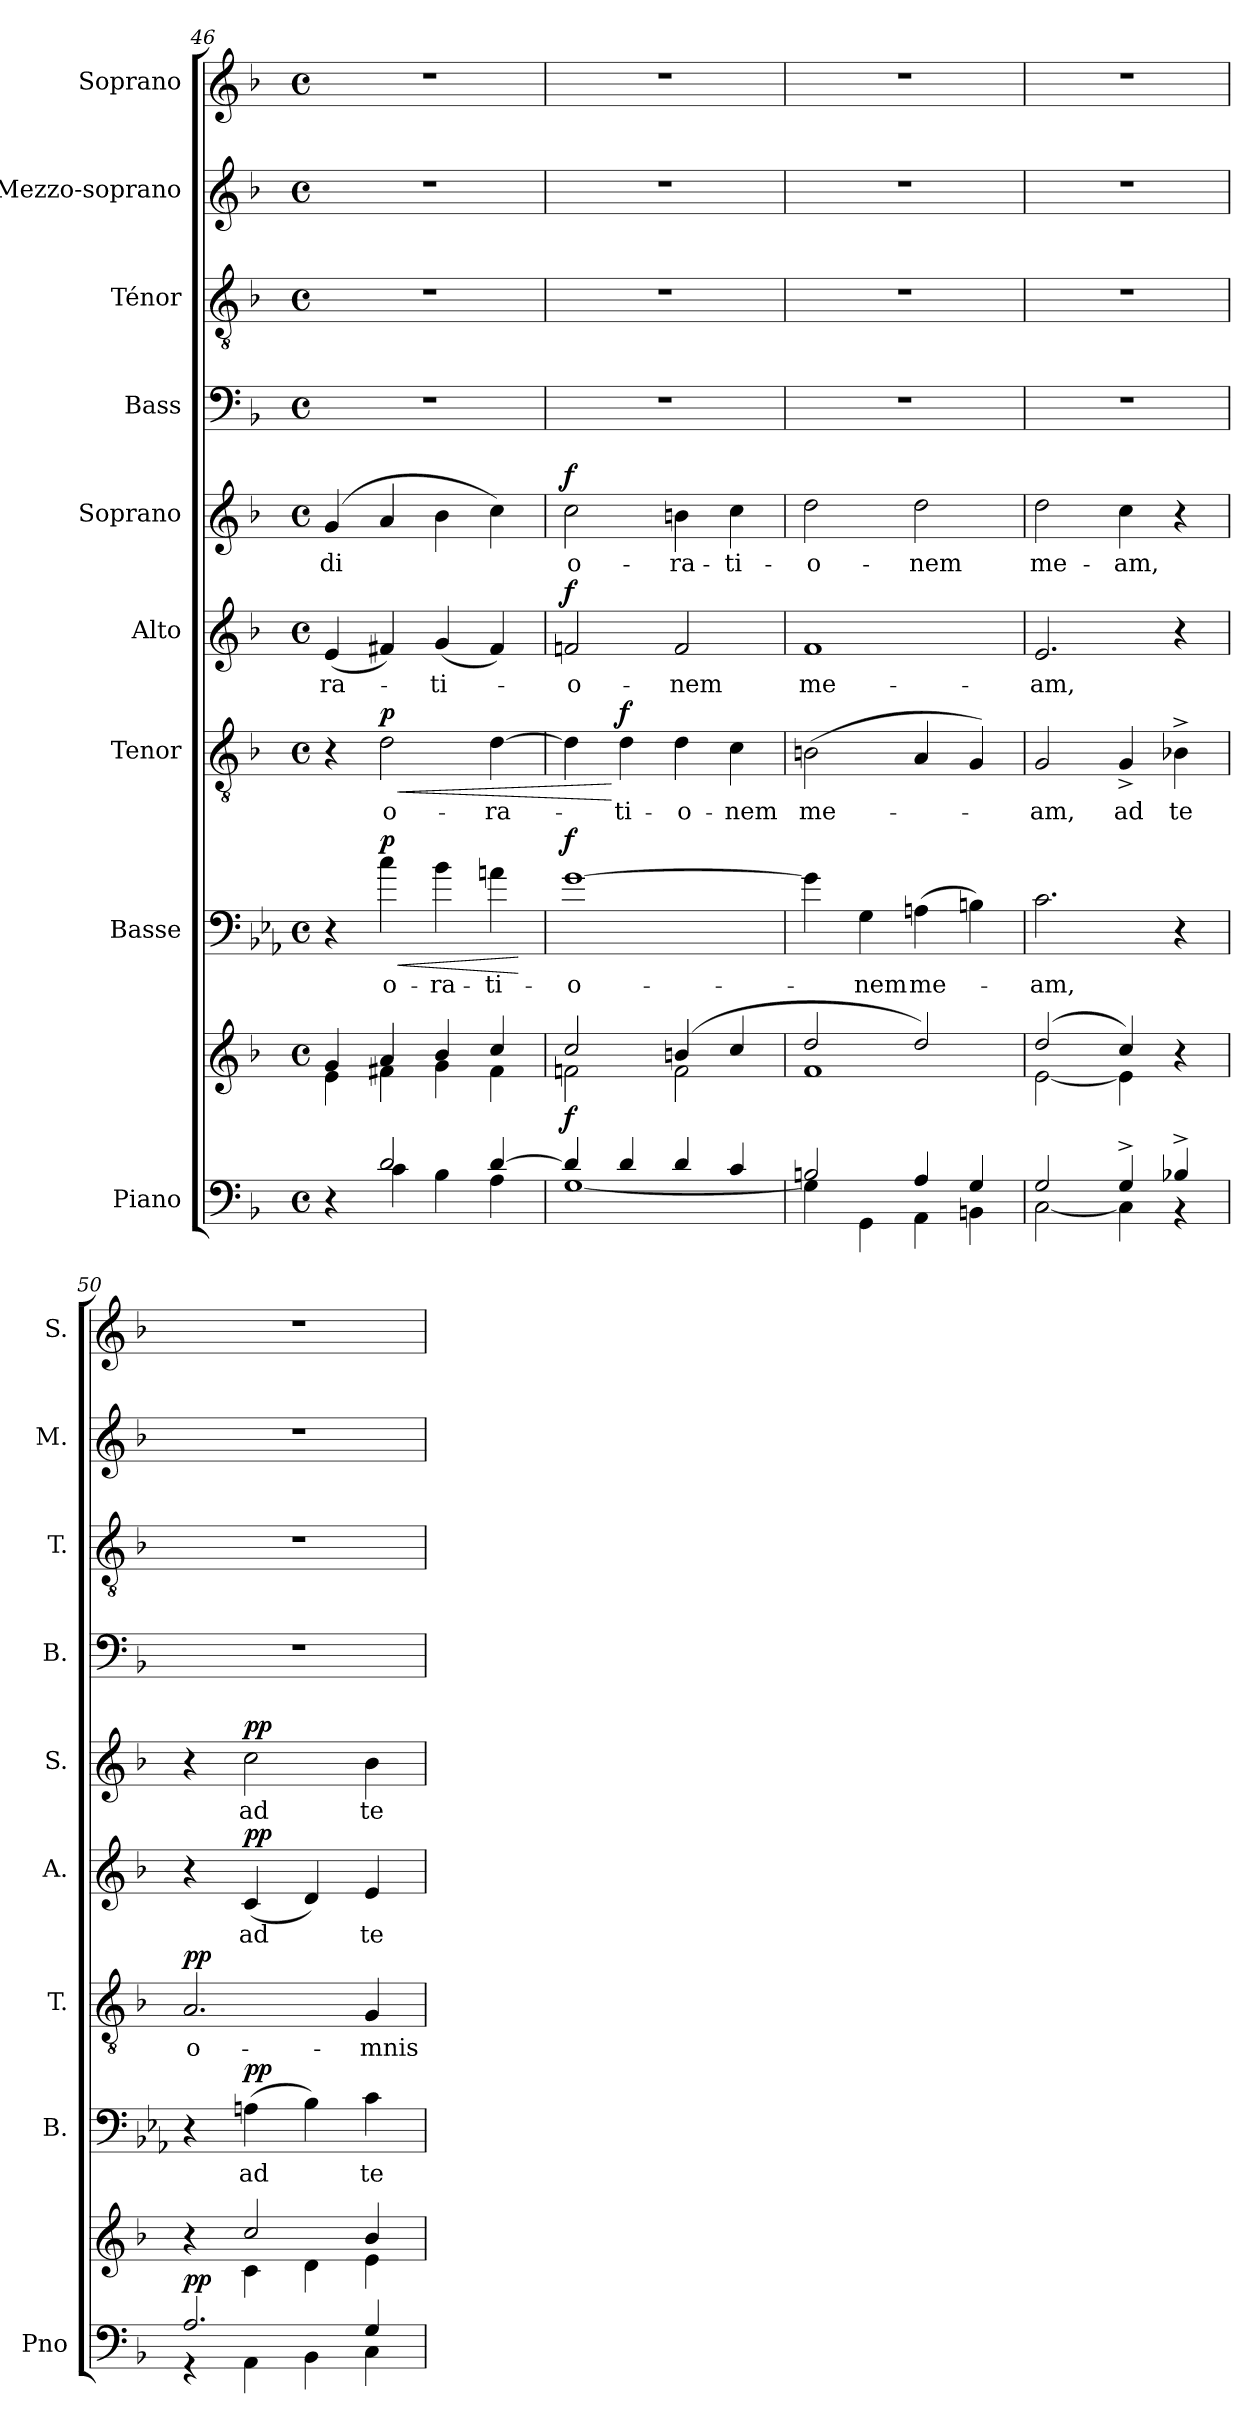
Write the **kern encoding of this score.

**kern	**kern	**dynam	**kern	**text	**dynam	**kern	**text	**dynam	**kern	**text	**dynam	**kern	**text	**dynam	**kern	**kern	**kern	**kern
*part9	*part9	*part9	*part8	*part8	*part8	*part7	*part7	*part7	*part6	*part6	*part6	*part5	*part5	*part5	*part4	*part3	*part2	*part1
*staff10	*staff9	*staff9/10	*staff8	*staff8	*staff8	*staff7	*staff7	*staff7	*staff6	*staff6	*staff6	*staff5	*staff5	*staff5	*staff4	*staff3	*staff2	*staff1
*I"Piano	*	*	*I"Basse	*	*	*I"Tenor	*	*	*I"Alto	*	*	*I"Soprano	*	*	*I"Bass	*I"Ténor	*I"Mezzo-soprano	*I"Soprano
*I'Pno	*	*	*I'B.	*	*	*I'T.	*	*	*I'A.	*	*	*I'S.	*	*	*I'B.	*I'T.	*I'M.	*I'S.
*clefF4	*clefG2	*	*clefF4	*	*	*clefGv2	*	*	*clefG2	*	*	*clefG2	*	*	*clefF4	*clefGv2	*clefG2	*clefG2
*	*	*	*ITrd8c14	*	*	*	*	*	*	*	*	*	*	*	*	*	*	*
*k[b-]	*k[b-]	*	*k[b-e-a-]	*	*	*k[b-]	*	*	*k[b-]	*	*	*k[b-]	*	*	*k[b-]	*k[b-]	*k[b-]	*k[b-]
*M4/4	*M4/4	*	*M4/4	*	*	*M4/4	*	*	*M4/4	*	*	*M4/4	*	*	*M4/4	*M4/4	*M4/4	*M4/4
*met(c)	*met(c)	*	*met(c)	*	*	*met(c)	*	*	*met(c)	*	*	*met(c)	*	*	*met(c)	*met(c)	*met(c)	*met(c)
=46	=46	=46	=46	=46	=46	=46	=46	=46	=46	=46	=46	=46	=46	=46	=46	=46	=46	=46
*^	*^	*	*	*	*	*	*	*	*	*	*	*	*	*	*	*	*	*
!	!	!	!	!	!	!	!	!	!	!	!	!LO:LY:b	!	!	!LO:LY:b	!	!	!	!	!
4r	4ryy	4g/	4e\	.	4r	.	.	4r	.	.	(4e/	-ra-	.	(4g/	-di	.	1r	1r	1r	1r
!	!	!	!	!	!	!LO:LY:b	!LO:HP:b	!	!LO:LY:b	!LO:HP:b	!	!	!	!	!	!	!	!	!	!
!	!	!	!	!	!	!	!LO:DY:n=1:a	!	!	!LO:DY:n=1:a	!	!	!	!	!	!	!	!	!	!
2d/	4c\	4a/	4f#X\	.	4ci\	o-	< p	2d\	o-	< p	4f#X/)	.	.	4a/	.	.	.	.	.	.
!	!	!	!	!	!	!LO:LY:b	!	!	!	!	!	!LO:LY:b	!	!	!	!	!	!	!	!
.	4B-\	4b-/	4g\	.	4B-i\	-ra-	.	.	.	.	(4g/	-ti-	.	4b-\	.	.	.	.	.	.
!	!	!	!	!	!	!LO:LY:b	!	!	!LO:LY:b	!	!	!	!	!	!	!	!	!	!	!
[4d/	4A\	4cc/	4f#\	.	4Ani\	-ti-	.	[4d\	-ra-	.	4f#/)	.	.	4cc\)	.	.	.	.	.	.
*v	*v	*	*	*	*	*	*	*	*	*	*	*	*	*	*	*	*	*	*	*
*	*v	*v	*	*	*	*	*	*	*	*	*	*	*	*	*	*	*	*	*
.	.	.	.	.	[	.	.	.	.	.	.	.	.	.	.	.	.	.
=47	=47	=47	=47	=47	=47	=47	=47	=47	=47	=47	=47	=47	=47	=47	=47	=47	=47	=47
*^	*^	*	*	*	*	*	*	*	*	*	*	*	*	*	*	*	*	*
!	!	!	!	!LO:DY:b	!	!LO:LY:b	!LO:DY:a	!	!	!	!	!LO:LY:b	!LO:DY:a	!	!LO:LY:b	!LO:DY:a	!	!	!	!
4d/]	[1G	2cc/	2fn\	f	[1Gi	-o-	f	4d\]	.	.	2fn/	-o-	f	2cc\	o-	f	1r	1r	1r	1r
!	!	!	!	!	!	!	!	!	!LO:LY:b	!LO:DY:n=1:a	!	!	!	!	!	!	!	!	!	!
4d/	.	.	.	.	.	.	.	4d\	-ti-	[ f	.	.	.	.	.	.	.	.	.	.
!	!	!	!	!	!	!	!	!	!LO:LY:b	!	!	!LO:LY:b	!	!	!LO:LY:b	!	!	!	!	!
4d/	.	(4bn/	2f\	.	.	.	.	4d\	-o-	.	2f/	-nem	.	4bn\	-ra-	.	.	.	.	.
!	!	!	!	!	!	!	!	!	!LO:LY:b	!	!	!	!	!	!LO:LY:b	!	!	!	!	!
4c/	.	4cc/	.	.	.	.	.	4c\	-nem	.	.	.	.	4cc\	-ti-	.	.	.	.	.
!!LO:LB:g=z
=48	=48	=48	=48	=48	=48	=48	=48	=48	=48	=48	=48	=48	=48	=48	=48	=48	=48	=48	=48	=48
!	!	!	!	!	!	!	!	!	!LO:LY:b	!	!	!LO:LY:b	!	!	!LO:LY:b	!	!	!	!	!
2Bn/	4G\]	2dd/	1f	.	4Gi\]	.	.	(2Bn\	me-	.	1f	me-	.	2dd\	-o-	.	1r	1r	1r	1r
!	!	!	!	!	!	!LO:LY:b	!	!	!	!	!	!	!	!	!	!	!	!	!	!
.	4GG\	.	.	.	4GGi\	-nem	.	.	.	.	.	.	.	.	.	.	.	.	.	.
!	!	!	!	!	!	!LO:LY:b	!	!	!	!	!	!	!	!	!LO:LY:b	!	!	!	!	!
4A/	4AA\	2dd/)	.	.	(4AAni\	me-	.	4A/	.	.	.	.	.	2dd\	-nem	.	.	.	.	.
4G/	4BBn\	.	.	.	4BBni\)	.	.	4G/)	.	.	.	.	.	.	.	.	.	.	.	.
!!LO:PB:g=z
=49	=49	=49	=49	=49	=49	=49	=49	=49	=49	=49	=49	=49	=49	=49	=49	=49	=49	=49	=49	=49
!	!	!	!	!	!	!LO:LY:b	!	!	!LO:LY:b	!	!	!LO:LY:b	!	!	!LO:LY:b	!	!	!	!	!
2G/	[2C\	(2dd/	[2e\	.	2.Ci\	-am,	.	2G/	-am,	.	2.e/	-am,	.	2dd\	me-	.	1r	1r	1r	1r
!	!	!	!	!	!	!	!	!	!LO:LY:b	!	!	!	!	!	!LO:LY:b	!	!	!	!	!
4G^/	4C\]	4cc/)	4e\]	.	.	.	.	4G^/	ad	.	.	.	.	4cc\	-am,	.	.	.	.	.
!	!	!	!	!	!	!	!	!	!LO:LY:b	!	!	!	!	!	!	!	!	!	!	!
4B-X^/	4r	4r	4ryy	.	4r	.	.	4B-X^\	te	.	4r	.	.	4r	.	.	.	.	.	.
=50	=50	=50	=50	=50	=50	=50	=50	=50	=50	=50	=50	=50	=50	=50	=50	=50	=50	=50	=50	=50
!	!	!	!	!LO:DY:a=2	!	!	!	!	!LO:LY:b	!LO:DY:a	!	!	!	!	!	!	!	!	!	!
2.A/	4r	4r	4ryy	pp	4r	.	.	2.A/	o-	pp	4r	.	.	4r	.	.	1r	1r	1r	1r
!	!	!	!	!	!	!LO:LY:b	!LO:DY:a	!	!	!	!	!LO:LY:b	!LO:DY:a	!	!LO:LY:b	!LO:DY:a	!	!	!	!
.	4AA\	2cc/	4c\	.	(4AAni\	ad	pp	.	.	.	(4c/	ad	pp	2cc\	ad	pp	.	.	.	.
.	4BB-\	.	4d\	.	4BB-i\)	.	.	.	.	.	4d/)	.	.	.	.	.	.	.	.	.
!	!	!	!	!	!	!LO:LY:b	!	!	!LO:LY:b	!	!	!LO:LY:b	!	!	!LO:LY:b	!	!	!	!	!
4G/	4C\	4b-/	4e\	.	4Ci\	te	.	4G/	-mnis	.	4e/	te	.	4b-\	te	.	.	.	.	.
*v	*v	*	*	*	*	*	*	*	*	*	*	*	*	*	*	*	*	*	*	*
*	*v	*v	*	*	*	*	*	*	*	*	*	*	*	*	*	*	*	*	*
=	=	=	=	=	=	=	=	=	=	=	=	=	=	=	=	=	=	=
*-	*-	*-	*-	*-	*-	*-	*-	*-	*-	*-	*-	*-	*-	*-	*-	*-	*-	*-
